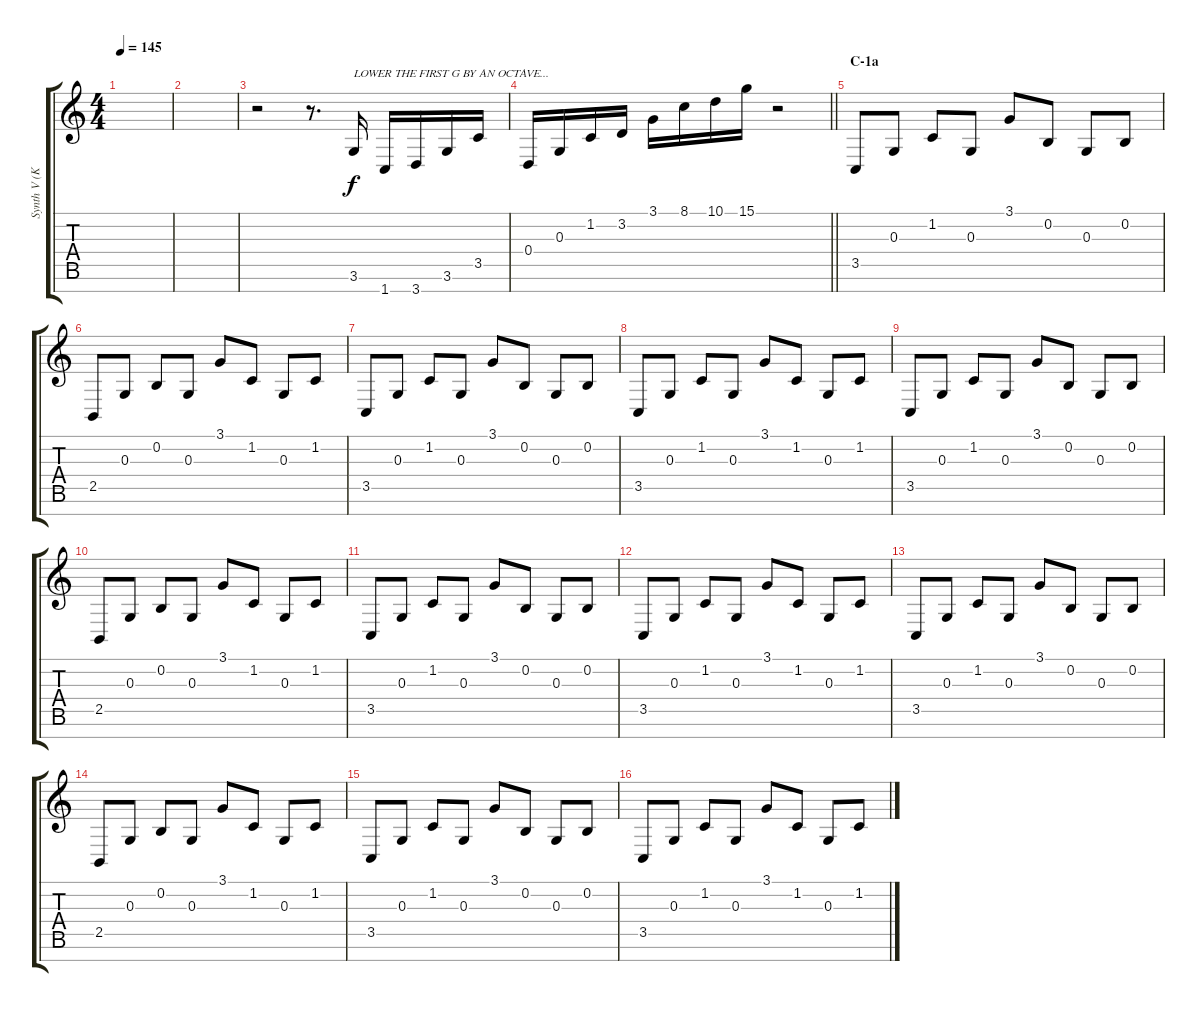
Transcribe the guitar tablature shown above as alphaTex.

\track ("Synth V (Kotobuki Tsumugi)" "Synth V (K") {instrument lead1square}
\staff {score tabs}
\tuning (E4 B3 G3 D3 A2 E2 B1) {hide}
\ts (4 4)
\tempo 145
\clef g2
\ks c
|
|
r.2 r.8{d} 3.6.16{ot 8vb txt "LOWER THE FIRST G BY AN OCTAVE..."} 1.7.16{ot 8vb} 3.7.16{ot 8vb} 3.6.16{ot 8vb} 3.5.16{ot 8vb} |
\barLineRight lightlight
0.4.16 0.3.16 1.2.16 3.2.16 3.1.16 8.1.16 10.1.16 15.1.16 r.2 |
\section ("" "C-1a")
3.5.8 0.3.8 1.2.8 0.3.8 3.1.8 0.2.8 0.3.8 0.2.8 |
2.5.8 0.3.8 0.2.8 0.3.8 3.1.8 1.2.8 0.3.8 1.2.8 |
3.5.8 0.3.8 1.2.8 0.3.8 3.1.8 0.2.8 0.3.8 0.2.8 |
3.5.8 0.3.8 1.2.8 0.3.8 3.1.8 1.2.8 0.3.8 1.2.8 |
3.5.8 0.3.8 1.2.8 0.3.8 3.1.8 0.2.8 0.3.8 0.2.8 |
2.5.8 0.3.8 0.2.8 0.3.8 3.1.8 1.2.8 0.3.8 1.2.8 |
3.5.8 0.3.8 1.2.8 0.3.8 3.1.8 0.2.8 0.3.8 0.2.8 |
3.5.8 0.3.8 1.2.8 0.3.8 3.1.8 1.2.8 0.3.8 1.2.8 |
3.5.8 0.3.8 1.2.8 0.3.8 3.1.8 0.2.8 0.3.8 0.2.8 |
2.5.8 0.3.8 0.2.8 0.3.8 3.1.8 1.2.8 0.3.8 1.2.8 |
3.5.8 0.3.8 1.2.8 0.3.8 3.1.8 0.2.8 0.3.8 0.2.8 |
3.5.8 0.3.8 1.2.8 0.3.8 3.1.8 1.2.8 0.3.8 1.2.8
